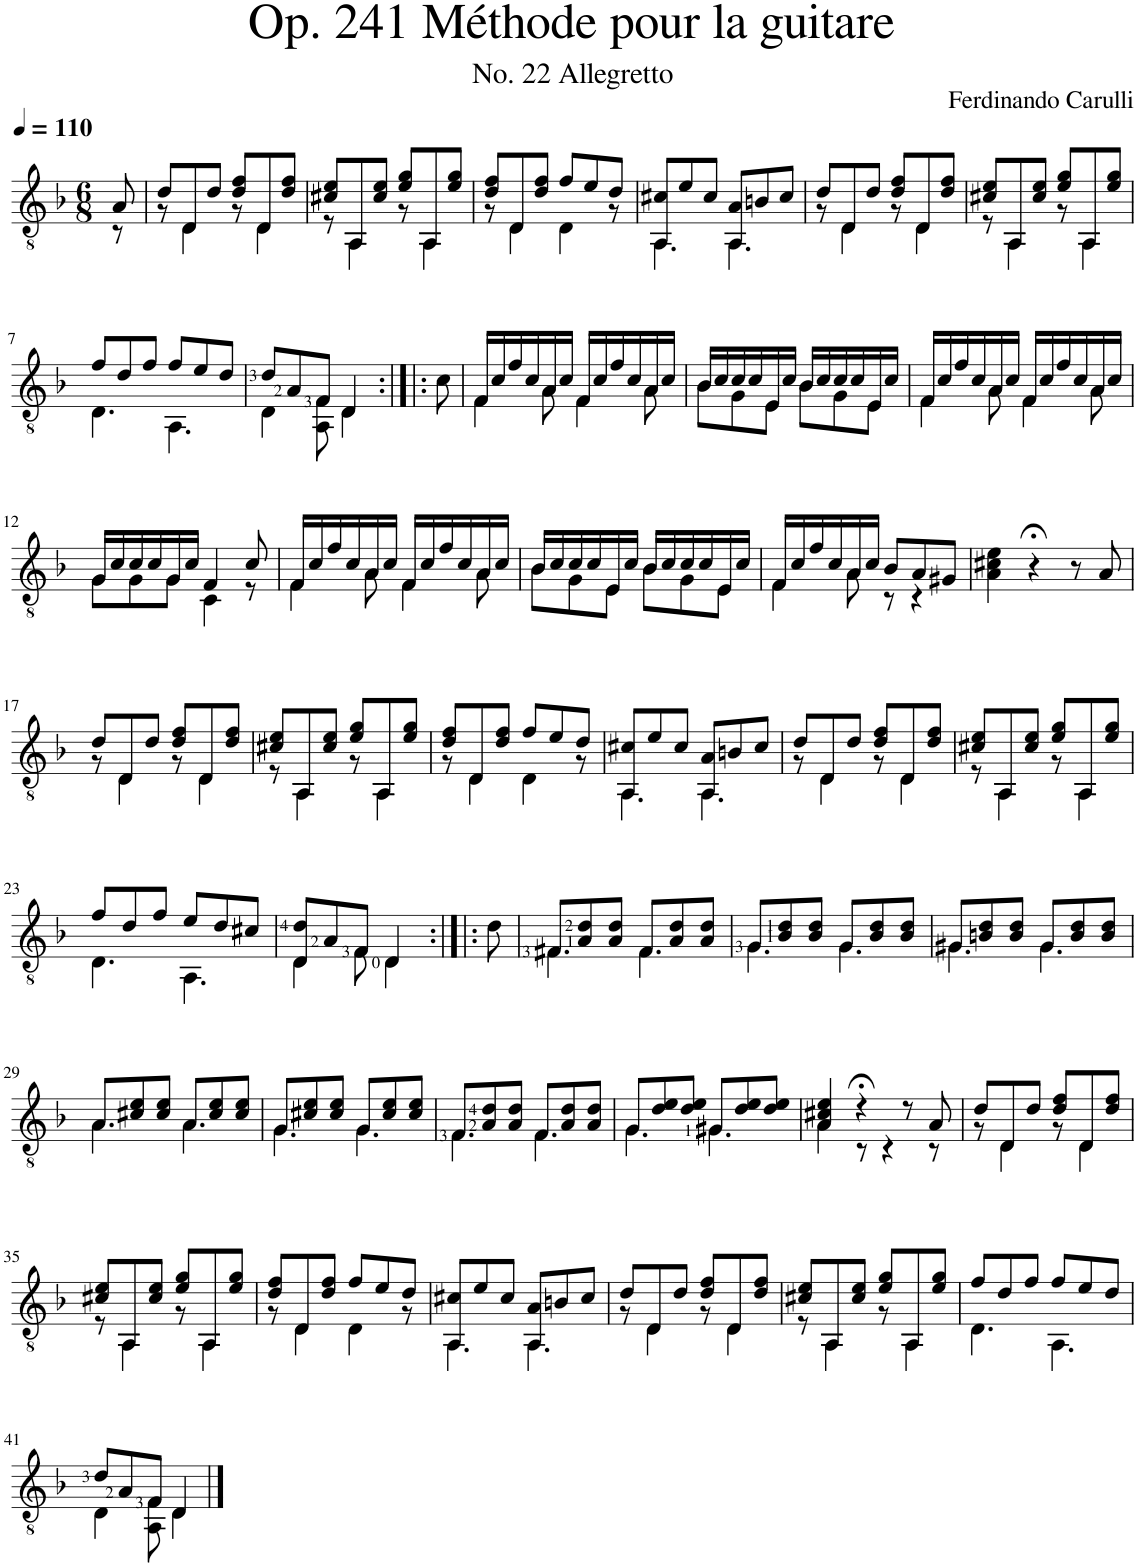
**kern
*part1
*staff1
*I"Classical Guitar
*I'Guit.
*clefGv2
*k[b-]
*M6/8
*MM110
=
*^
8A/	8r
=1	=1
8d/L	8r
8D/	4D\
8d/J	.
8d/ 8f/L	8r
8D/	4D\
8d/ 8f/J	.
=2	=2
8c#X/ 8e/L	8r
8AA/	4AA\
8c#/ 8e/J	.
8e/ 8g/L	8r
8AA/	4AA\
8e/ 8g/J	.
=3	=3
8d/ 8f/L	8r
8D/	4D\
8d/ 8f/J	.
8f/L	4D\
8e/	.
8d/J	8r
=4	=4
8AA/ 8c#X/L	4.AA\
8e/	.
8c#/J	.
8AA/ 8A/L	4.AA\
8Bn/	.
8c#/J	.
=5	=5
8d/L	8r
8D/	4D\
8d/J	.
8d/ 8f/L	8r
8D/	4D\
8d/ 8f/J	.
=6	=6
8c#X/ 8e/L	8r
8AA/	4AA\
8c#/ 8e/J	.
8e/ 8g/L	8r
8AA/	4AA\
8e/ 8g/J	.
!!LO:LB:g=z	!!
=7	=7
8f/L	4.D\
8d/	.
8f/J	.
8f/L	4.AA\
8e/	.
8d/J	.
=8	=8
8d/L	4D\
8A/	.
8F/J	8AA\ 8F\
4D/	4D\
*v	*v
=8X1:|!|:
8c\
=9
*^
16F/LL	4F\
16c/	.
16f/	.
16c/	.
16A/	8A\
16c/JJ	.
16F/LL	4F\
16c/	.
16f/	.
16c/	.
16A/	8A\
16c/JJ	.
=10	=10
16B-/LL	8B-\L
16c/	.
16c/	8G\
16c/	.
16E/	8E\J
16c/JJ	.
16B-/LL	8B-\L
16c/	.
16c/	8G\
16c/	.
16E/	8E\J
16c/JJ	.
=11	=11
16F/LL	4F\
16c/	.
16f/	.
16c/	.
16A/	8A\
16c/JJ	.
16F/LL	4F\
16c/	.
16f/	.
16c/	.
16A/	8A\
16c/JJ	.
!!LO:LB:g=z	!!
=12	=12
16G/LL	8G\L
16c/	.
16c/	8G\
16c/	.
16G/	8G\J
16c/JJ	.
4F/	4C\
8c/	8r
=13	=13
16F/LL	4F\
16c/	.
16f/	.
16c/	.
16A/	8A\
16c/JJ	.
16F/LL	4F\
16c/	.
16f/	.
16c/	.
16A/	8A\
16c/JJ	.
=14	=14
16B-/LL	8B-\L
16c/	.
16c/	8G\
16c/	.
16E/	8E\J
16c/JJ	.
16B-/LL	8B-\L
16c/	.
16c/	8G\
16c/	.
16E/	8E\J
16c/JJ	.
=15	=15
16F/LL	4F\
16c/	.
16f/	.
16c/	.
16A/	8A\
16c/JJ	.
8B-/L	8r
8A/	4r
8G#X/J	.
*v	*v
=16
4A\ 4c#X\ 4e\
4r;<
8r
8A/
!!LO:LB:g=z
=17
*^
8d/L	8r
8D/	4D\
8d/J	.
8d/ 8f/L	8r
8D/	4D\
8d/ 8f/J	.
=18	=18
8c#X/ 8e/L	8r
8AA/	4AA\
8c#/ 8e/J	.
8e/ 8g/L	8r
8AA/	4AA\
8e/ 8g/J	.
=19	=19
8d/ 8f/L	8r
8D/	4D\
8d/ 8f/J	.
8f/L	4D\
8e/	.
8d/J	8r
=20	=20
8AA/ 8c#X/L	4.AA\
8e/	.
8c#/J	.
8AA/ 8A/L	4.AA\
8Bn/	.
8c#/J	.
=21	=21
8d/L	8r
8D/	4D\
8d/J	.
8d/ 8f/L	8r
8D/	4D\
8d/ 8f/J	.
=22	=22
8c#X/ 8e/L	8r
8AA/	4AA\
8c#/ 8e/J	.
8e/ 8g/L	8r
8AA/	4AA\
8e/ 8g/J	.
!!LO:LB:g=z	!!
=23	=23
8f/L	4.D\
8d/	.
8f/J	.
8e/L	4.AA\
8d/	.
8c#X/J	.
=24	=24
8D/ 8d/L	4D\
8A/	.
8F/J	8F\
4D/	4D\
*v	*v
=25:|!|:
8d\
=26
*^
8F#X/L	4.F#\
8A/ 8d/	.
8A/ 8d/J	.
8F#/L	4.F#\
8A/ 8d/	.
8A/ 8d/J	.
=27	=27
8G/L	4.G\
8B-/ 8d/	.
8B-/ 8d/J	.
8G/L	4.G\
8B-/ 8d/	.
8B-/ 8d/J	.
=28	=28
8G#X/L	4.G#\
8Bn/ 8d/	.
8B/ 8d/J	.
8G#/L	4.G#\
8B/ 8d/	.
8B/ 8d/J	.
!!LO:LB:g=z	!!
=29	=29
8A/L	4.A\
8c#X/ 8e/	.
8c#/ 8e/J	.
8A/L	4.A\
8c#/ 8e/	.
8c#/ 8e/J	.
=30	=30
8G/L	4.G\
8c#X/ 8e/	.
8c#/ 8e/J	.
8G/L	4.G\
8c#/ 8e/	.
8c#/ 8e/J	.
=31	=31
8F/L	4.F\
8A/ 8d/	.
8A/ 8d/J	.
8F/L	4.F\
8A/ 8d/	.
8A/ 8d/J	.
=32	=32
8G/L	4.G\
8d/ 8e/	.
8d/ 8e/J	.
8G#X/L	4.G#\
8d/ 8e/	.
8d/ 8e/J	.
=33	=33
4A/ 4c#X/ 4e/	4A\
4r;<	8r
.	4r
8r	.
8A/	8r
=34	=34
8d/L	8r
8D/	4D\
8d/J	.
8d/ 8f/L	8r
8D/	4D\
8d/ 8f/J	.
!!LO:LB:g=z	!!
=35	=35
8c#X/ 8e/L	8r
8AA/	4AA\
8c#/ 8e/J	.
8e/ 8g/L	8r
8AA/	4AA\
8e/ 8g/J	.
=36	=36
8d/ 8f/L	8r
8D/	4D\
8d/ 8f/J	.
8f/L	4D\
8e/	.
8d/J	8r
=37	=37
8AA/ 8c#X/L	4.AA\
8e/	.
8c#/J	.
8AA/ 8A/L	4.AA\
8Bn/	.
8c#/J	.
=38	=38
8d/L	8r
8D/	4D\
8d/J	.
8d/ 8f/L	8r
8D/	4D\
8d/ 8f/J	.
=39	=39
8c#X/ 8e/L	8r
8AA/	4AA\
8c#/ 8e/J	.
8e/ 8g/L	8r
8AA/	4AA\
8e/ 8g/J	.
=40	=40
8f/L	4.D\
8d/	.
8f/J	.
8f/L	4.AA\
8e/	.
8d/J	.
!!LO:LB:g=z	!!
=41	=41
8d/L	4D\
8A/	.
8F/J	8AA\ 8F\
4D/	4D\
*v	*v
==
*-
